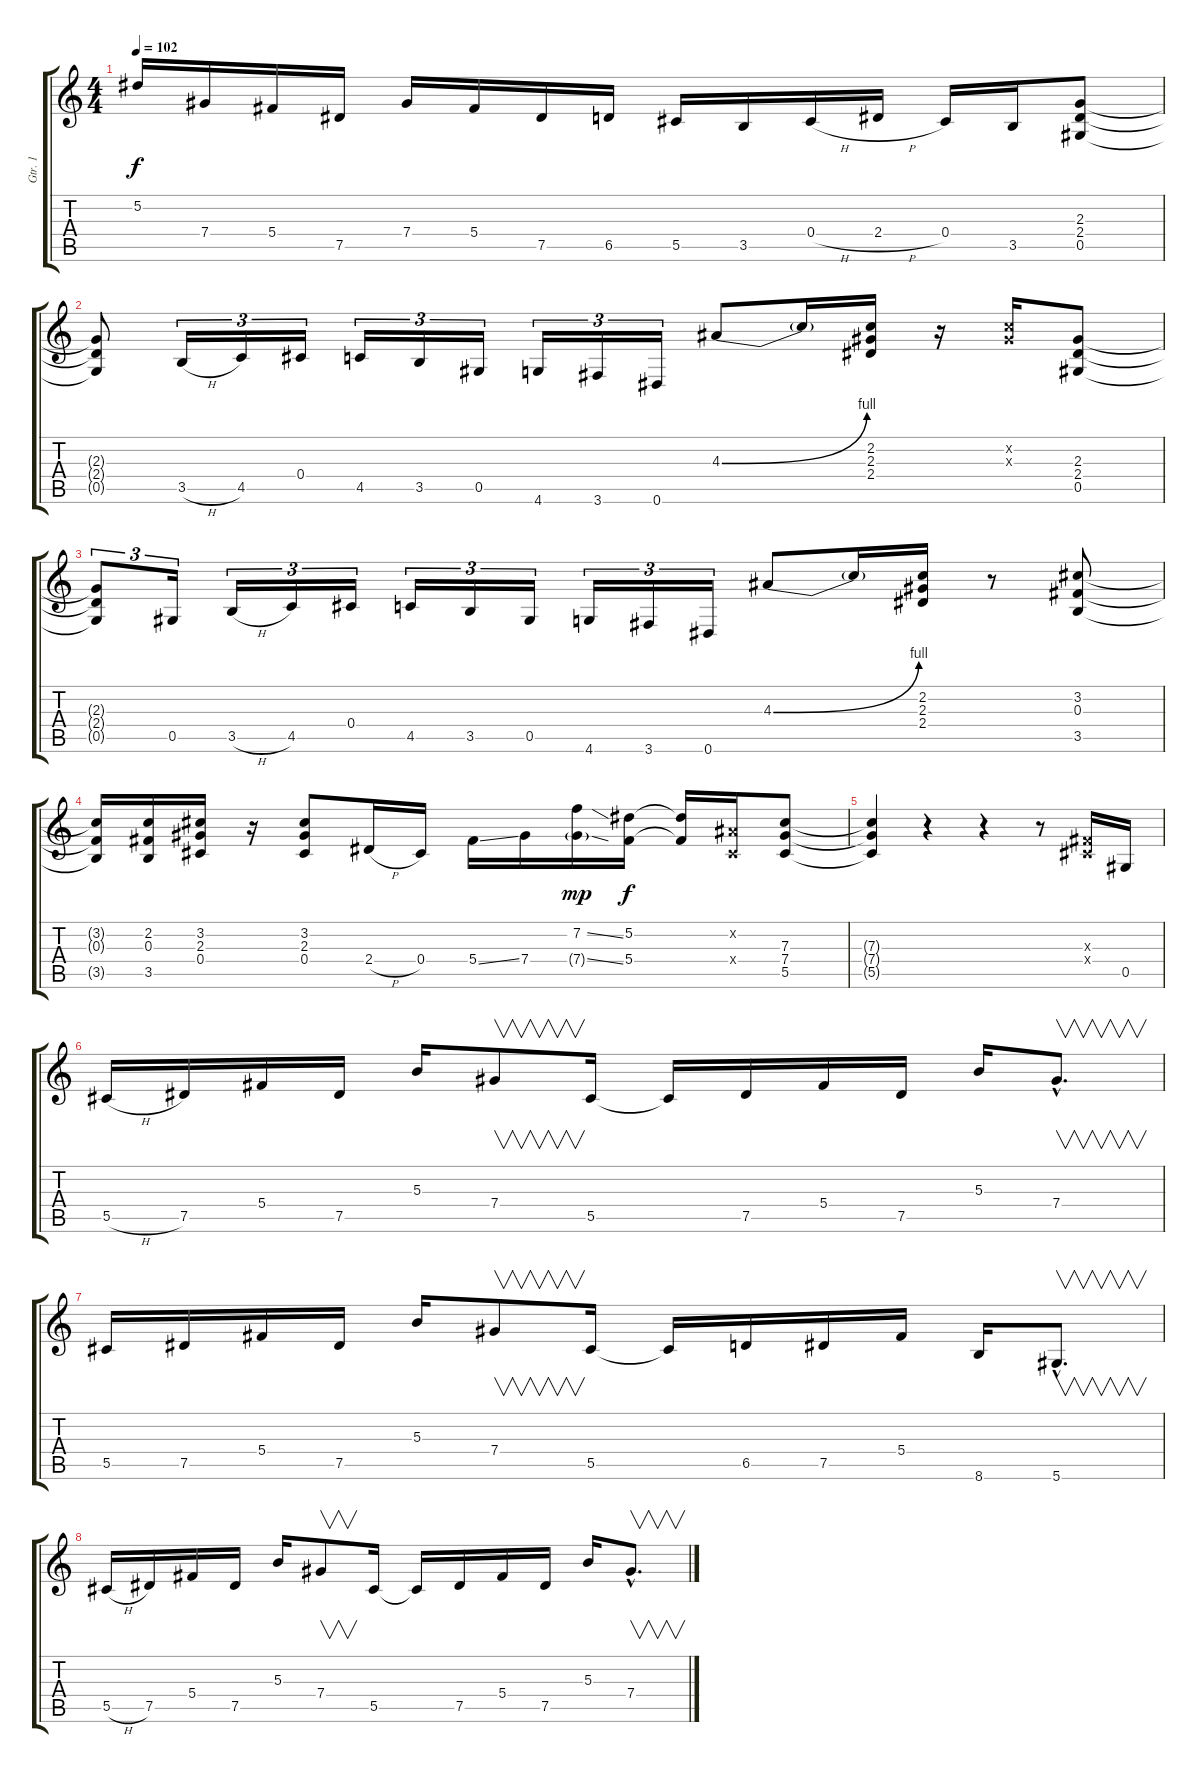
\track ("Gtr. 1" "Gtr. 1") {instrument distortionguitar}
\staff {score tabs}
\tuning (Eb4 Bb3 Gb3 Db3 Ab2 Eb2) {hide}
\ts (4 4)
\tempo 102
\clef g2
\ks c
5.2.16{dy f} 7.4.16 5.4.16 7.5.16 7.4.16 5.4.16 7.5.16 6.5.16 5.5.16 3.5.16 0.4{h}.16 2.4{h}.16 0.4.16 3.5.16 (2.3 2.4 0.5).8 |
(2.3{t} 2.4{t} 0.5{t}).8 3.5{h}.16{tu (3 2)} 4.5.16{tu (3 2)} 0.4.16{tu (3 2)} 4.5.16{tu (3 2)} 3.5.16{tu (3 2)} 0.5.16{tu (3 2)} 4.6.16{tu (3 2)} 3.6.16{tu (3 2)} 0.6.16{tu (3 2)} 4.3{be (bend 0 0 60 4)}.8 4.3{t}.16 (2.2 2.3 2.4).16 r.16 (2.2{x} 2.3{x}).16 (2.3 2.4 0.5).8 |
(2.3{t} 2.4{t} 0.5{t}).8{tu (3 2)} 0.5.16{tu (3 2)} 3.5{h}.16{tu (3 2)} 4.5.16{tu (3 2)} 0.4.16{tu (3 2)} 4.5.16{tu (3 2)} 3.5.16{tu (3 2)} 0.5.16{tu (3 2)} 4.6.16{tu (3 2)} 3.6.16{tu (3 2)} 0.6.16{tu (3 2)} 4.3{be (bend 0 0 60 4)}.8 4.3{t}.16 (2.2 2.3 2.4).16 r.8 (3.2 0.3 3.5).8 |
(3.2{t} 0.3{t} 3.5{t}).16 (2.2 0.3 3.5).16 (3.2 2.3 0.4).16 r.16 (3.2 2.3 0.4).8 2.4{h}.16 0.4.16 5.4{ss}.16 7.4.16 (7.2{ss} 7.4{ss g}).16{dy mp} (5.2 5.4).16{dy f} (5.2{t} 5.4{t}).16 (0.2{x} 0.4{x}).16 (7.3 7.4 5.5).8 |
(7.3{t} 7.4{t} 5.5{t}).4 r.4 r.4 r.8 (0.3{x} 0.4{x}).16 0.5.16 |
5.5{h}.16 7.5.16 5.4.16 7.5.16 5.3.16 7.4.8{v} 5.5.16 5.5{t}.16 7.5.16 5.4.16 7.5.16 5.3.16 7.4{hac}.8{v d} |
5.5.16 7.5.16 5.4.16 7.5.16 5.3.16 7.4.8{v} 5.5.16 5.5{t}.16 6.5.16 7.5.16 5.4.16 8.6.16 5.6{hac}.8{v d} |
5.5{h}.16 7.5.16 5.4.16 7.5.16 5.3.16 7.4.8{v} 5.5.16 5.5{t}.16 7.5.16 5.4.16 7.5.16 5.3.16 7.4{hac}.8{v d}
